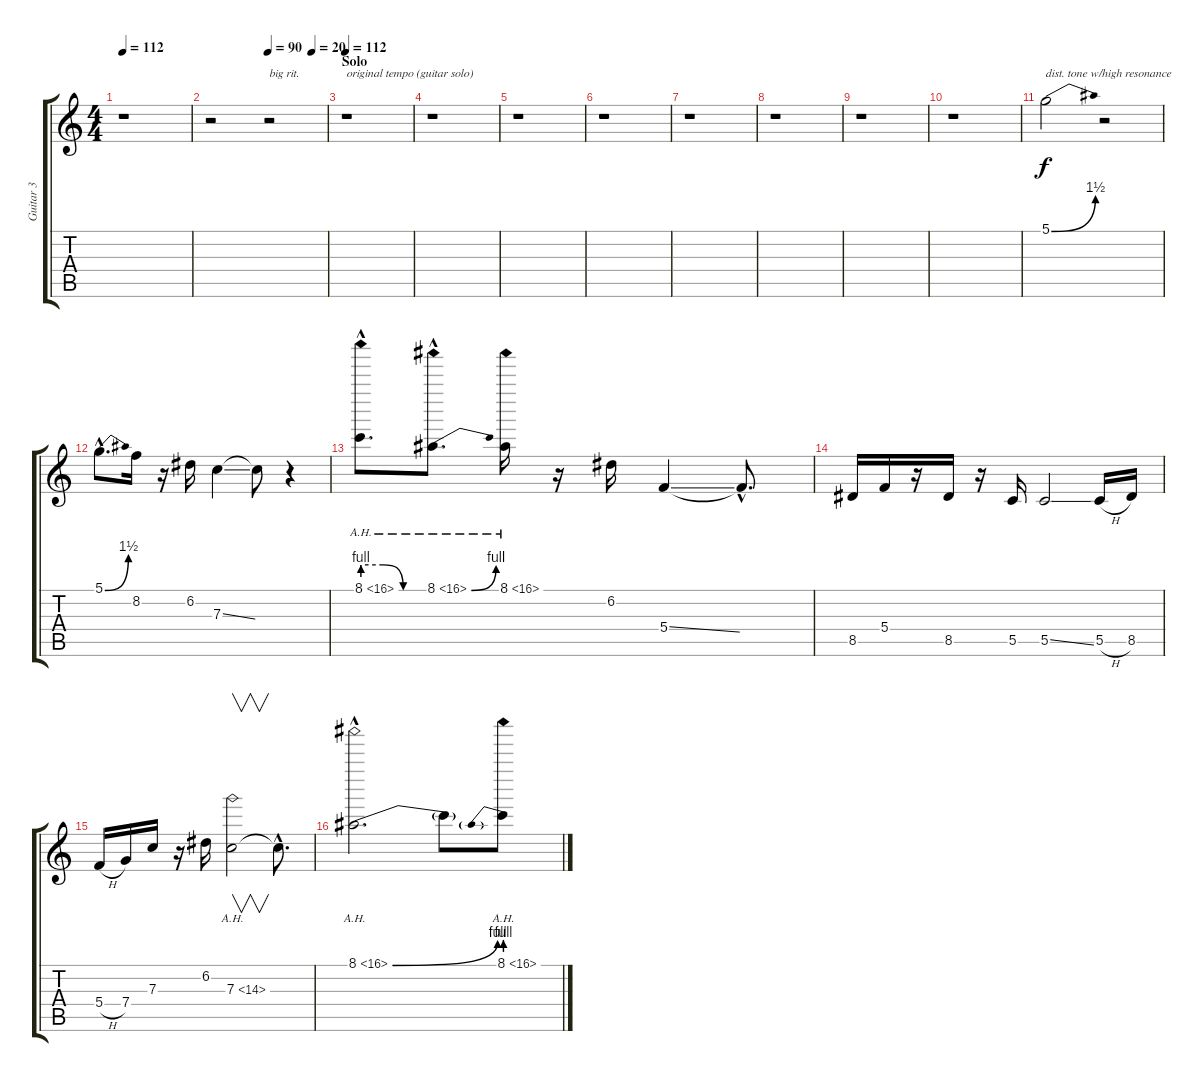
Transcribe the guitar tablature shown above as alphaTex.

\track ("Guitar 3" "Guitar 3") {instrument distortionguitar}
\staff {score tabs}
\tuning (D4 A3 F3 C3 G2 D2) {hide}
\ts (4 4)
\tempo 112
\clef g2
\ks c
r.1{dy f} |
\tempo (90 0.5)
\tempo (20 0.875)
r.2 r.2{txt "big rit."} |
\section ("" "Solo")
\tempo 112
r.1{txt "original tempo (guitar solo)"} |
r.1 |
r.1 |
r.1 |
r.1 |
r.1 |
r.1 |
r.1 |
5.1{be (bend 0 0 60 6)}.2{txt "dist. tone w/high resonance"} r.2 |
5.1{be (bend 0 0 60 6) hac}.8{d} 8.2.16 r.16 6.2.16 7.3{ss}.4 7.3{t}.8 r.4 |
8.1{be (custom 0 4 20 4 40 0 60 0) ah 8 hac}.8{d} 8.1{be (bend 0 0 60 4) ah 8 hac}.8{d} 8.1{ah 8}.16 r.16 6.2.16 5.4{ss}.4 5.4{hac t}.8{d} |
8.5.16 5.4.16 r.16 8.5.16 r.16 5.5.16 5.5{ss}.2 5.5{h}.16 8.5.16 |
5.4{h}.16 7.4.16 7.3.16 r.16 6.2.16 7.3{ah 7}.2{v} 7.3{hac t}.8{d} |
8.1{be (bend 0 0 60 4) ah 8 hac}.2{d} 8.1{t}.8 8.1{be (prebend 0 4 60 4) ah 8}.8
